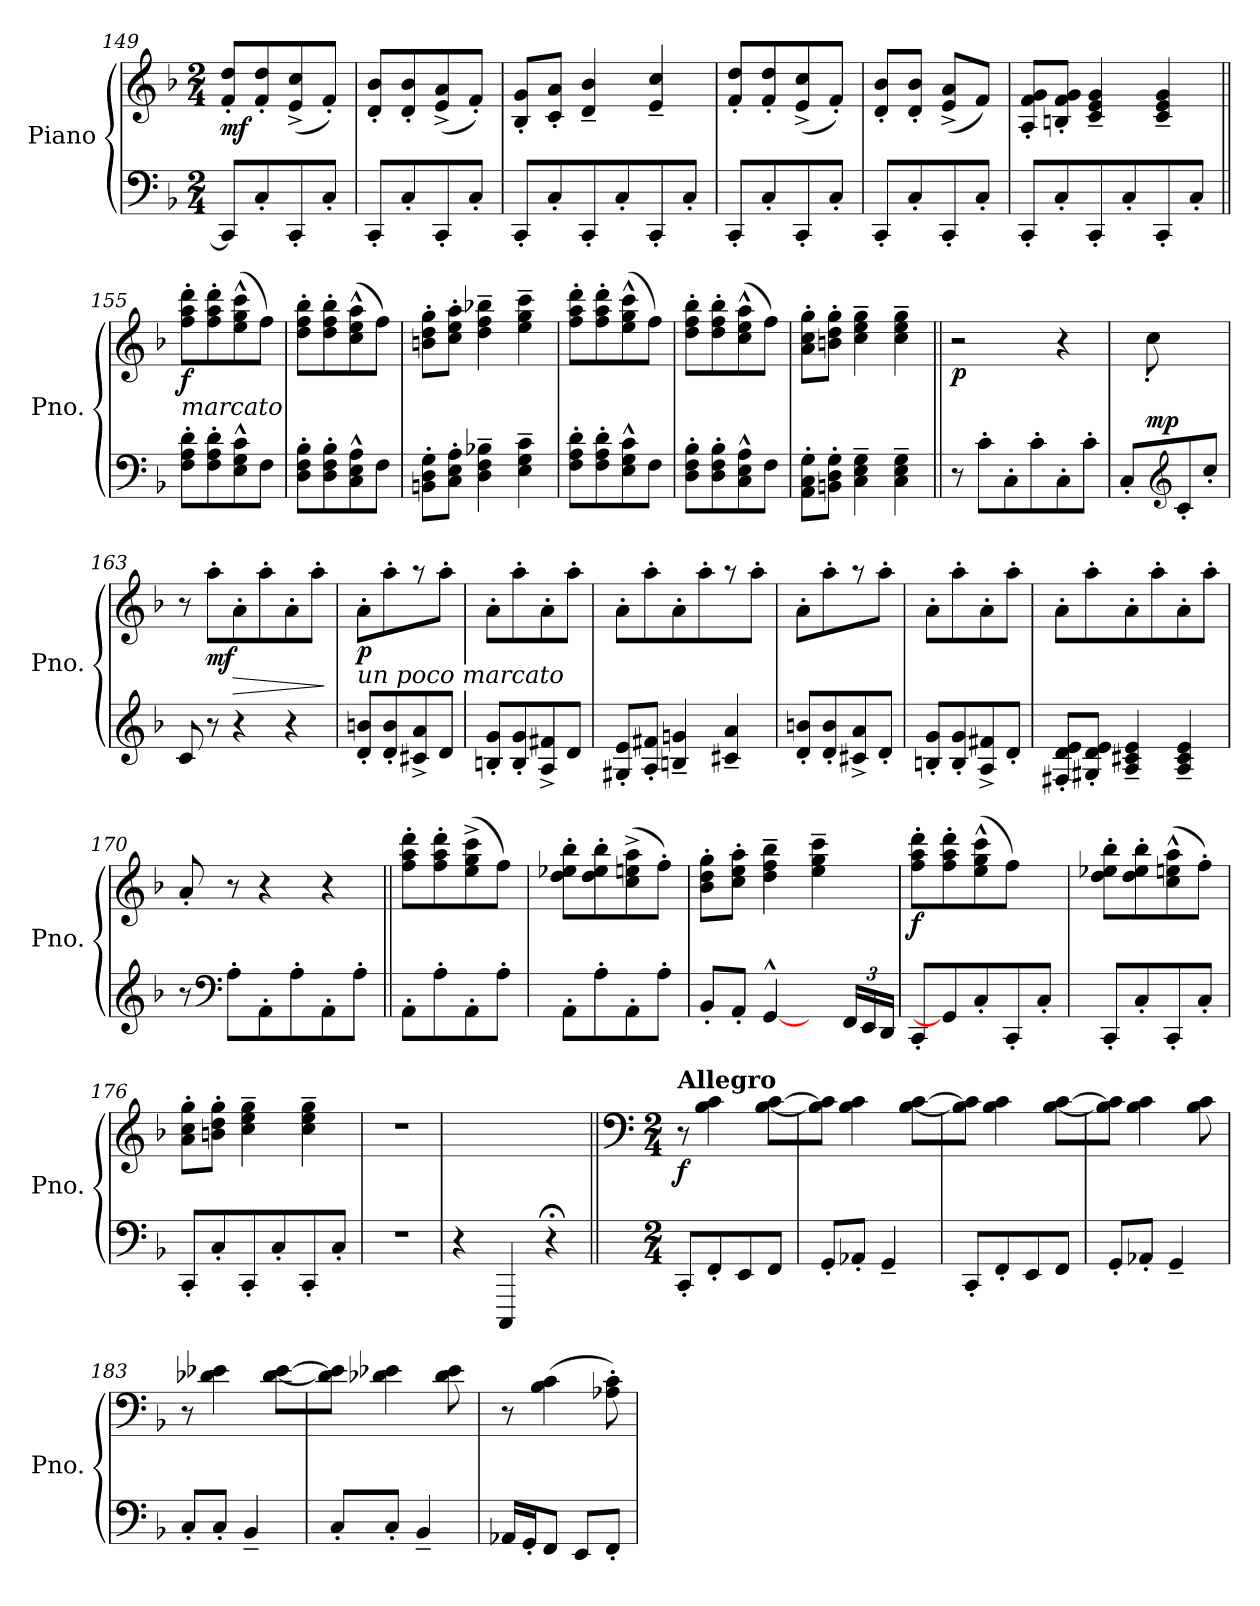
**kern	**kern	**dynam
*part1	*part1	*part1
*staff2	*staff1	*staff1/2
*I"Piano	*	*
*I'Pno.	*	*
*clefF4	*clefG2	*
*k[b-]	*k[b-]	*
*M2/4	*M2/4	*
=149	=149	=149
!	!	!LO:DY:b
8CC/L]	8f/' 8dd/'L	mf
8C'/	8f/' 8dd/'	.
8CC'/	(<8e/^ 8cc/^	.
8C'/J	8f'/J)	.
=150	=150	=150
8CC'/L	8d/' 8b-/'L	.
8C'/	8d/' 8b-/'	.
8CC'/	(<8e/^ 8a/^	.
8C'/J	8f'/J)	.
=151	=151	=151
8CC'/L	8B-/' 8g/'L	.
8C'/	8c/' 8a/'J	.
8CC'/	4d/~ 4b-/~	.
8C'/	.	.
8CC'/	4e/~ 4cc/~	.
8C'/J	.	.
=152	=152	=152
8CC'/L	8f/' 8dd/'L	.
8C'/	8f/' 8dd/'	.
8CC'/	(<8e/^ 8cc/^	.
8C'/J	8f'/J)	.
!!LO:LB:g=z
=153	=153	=153
8CC'/L	8d/' 8b-/'L	.
8C'/	8d/' 8b-/'J	.
8CC'/	(<8e/^ 8a/^L	.
8C'/J	8f/J)	.
=154	=154	=154
8CC'/L	8A/' 8f/' 8g/'L	.
8C'/	8Bn/' 8f/' 8g/'J	.
8CC'/	4c/~ 4e/~ 4g/~	.
8C'/	.	.
8CC'/	4c/~ 4e/~ 4g/~	.
8C'/J	.	.
=155||	=155||	=155||
!	!LO:TX:b:i:t=marcato	!
!	!	!LO:DY:b
8F\' 8A\' 8d\'L	8ff\' 8aa\' 8ddd\'L	f
8F\' 8A\' 8d\'	8ff\' 8aa\' 8ddd\'	.
8E\^^ 8G\^^ 8c\^^	(>8ee\^^ 8gg\^^ 8ccc\^^	.
8F\J	8ff\J)	.
=156	=156	=156
8D\' 8F\' 8B-\'L	8dd\' 8ff\' 8bb-\'L	.
8D\' 8F\' 8B-\'	8dd\' 8ff\' 8bb-\'	.
8C\^^ 8E\^^ 8A\^^	(>8cc\^^ 8ee\^^ 8aa\^^	.
8F\J	8ff\J)	.
=157	=157	=157
8BBn\' 8D\' 8G\'L	8bn\' 8dd\' 8gg\'L	.
8C\' 8E\' 8A\'J	8cc\' 8ee\' 8aa\'J	.
4D\~ 4F\~ 4B-X\~	4dd\~ 4ff\~ 4bb-X\~	.
4E\~ 4G\~ 4c\~	4ee\~ 4gg\~ 4ccc\~	.
=158	=158	=158
8F\' 8A\' 8d\'L	8ff\' 8aa\' 8ddd\'L	.
8F\' 8A\' 8d\'	8ff\' 8aa\' 8ddd\'	.
8E\^^ 8G\^^ 8c\^^	(>8ee\^^ 8gg\^^ 8ccc\^^	.
8F\J	8ff\J)	.
=159	=159	=159
8D\' 8F\' 8B-\'L	8dd\' 8ff\' 8bb-\'L	.
8D\' 8F\' 8B-\'	8dd\' 8ff\' 8bb-\'	.
8C\^^ 8E\^^ 8A\^^	(>8cc\^^ 8ee\^^ 8aa\^^	.
8F\J	8ff\J)	.
!!LO:LB:g=z
=160	=160	=160
8AA\' 8C\' 8G\'L	8a\' 8cc\' 8gg\'L	.
8BBn\' 8D\' 8G\'J	8bn\' 8dd\' 8gg\'J	.
4C\~ 4E\~ 4G\~	4cc\~ 4ee\~ 4gg\~	.
4C\~ 4E\~ 4G\~	4cc\~ 4ee\~ 4gg\~	.
=161||	=161||	=161||
!	!	!LO:DY:b
8r	2r	p
8c'\L	.	.
8C'\	.	.
8c'\	.	.
8C'\	4r	.
8c'\J	.	.
=162	=162	=162
*	*^	*
8C'/	2ryy	8ryy	.
!	!	!	!LO:DY:a=2
8ryy	.	8cc'\L	mp
*clefG2	*	*	*
8c'/	.	4ryy	.
8cc'/J	.	.	.
*	*v	*v	*
=163	=163	=163
8c/	8r	.
!	!	!LO:DY:b
8r	8aa'\L	mf
!	!	!LO:HP:b
4r	8a'\	>
.	8aa'\	.
4r	8a'\	.
.	8aa'\J	.
.	.	]
=164	=164	=164
!	!LO:TX:b:i:t=un poco marcato	!
!	!	!LO:DY:b
8d/' 8bn/'L	8a'\L	p
8d/' 8b/'	8aa'\	.
8c#X/^ 8a/^	8r	.
8d/J	8aa'\J	.
=165	=165	=165
8Bn/' 8g/'L	8a'\L	.
8B/' 8g/'	8aa'\	.
8A/^ 8f#X/^	8a'\	.
8d/J	8aa'\J	.
=166	=166	=166
8G#X/' 8e/'L	8a'\L	.
8A/' 8f#X/'J	8aa'\	.
4Bn/~ 4gn/~	8a'\	.
.	8aa'\	.
4c#X/~ 4a/~	8r	.
.	8aa'\J	.
!!LO:LB:g=z
=167	=167	=167
8d/' 8bn/'L	8a'\L	.
8d/' 8b/'	8aa'\	.
8c#X/^ 8a/^	8r	.
8d'/J	8aa'\J	.
=168	=168	=168
8Bn/' 8g/'L	8a'\L	.
8B/' 8g/'	8aa'\	.
8A/^ 8f#X/^	8a'\	.
8d'/J	8aa'\J	.
=169	=169	=169
8F#X/' 8d/' 8e/'L	8a'\L	.
8G#X/' 8d/' 8e/'J	8aa'\	.
4A/~ 4c#X/~ 4e/~	8a'\	.
.	8aa'\	.
4A/~ 4c#/~ 4e/~	8a'\	.
.	8aa'\J	.
=170	=170	=170
8r	8a'/	.
*clefF4	*	*
8A'\L	8r	.
8AA'\	4r	.
8A'\	.	.
8AA'\	4r	.
8A'\J	.	.
=171||	=171||	=171||
8AA'\L	8ff\' 8aa\' 8ddd\'L	.
8A'\	8ff\' 8aa\' 8ddd\'	.
8AA'\	(>8ee\^ 8gg\^ 8ccc\^	.
8A'\J	8ff\J)	.
=172	=172	=172
8AA'\L	8dd\' 8ee-X\' 8bb-\'L	.
8A'\	8dd\' 8ee-\' 8bb-\'	.
8AA'\	(>8cc\^ 8een\^ 8aa\^	.
8A'\J	8ff'\J)	.
!!LO:LB:g=z
=173	=173	=173
8BB-'/L	8b-\' 8dd\' 8gg\'L	.
8AA'/J	8cc\' 8ee\' 8aa\'J	.
[4GG^^/	4dd\~ 4ff\~ 4bb-\~	.
8ryy	4ee\~ 4gg\~ 4ccc\~	.
*Xbrackettup	*	*
24FF/LL	.	.
24EE/	.	.
24DD/JJ	.	.
=174	=174	=174
!	!	!LO:DY:b
8CC'/L	8ff\' 8aa\' 8ddd\'L	f
8GG/]	8ff\' 8aa\' 8ddd\'	.
8C'/	(>8ee\^^ 8gg\^^ 8ccc\^^	.
8CC'/	8ff\J)	.
8C'/J	8ryy	.
=175	=175	=175
8CC'/L	8dd\' 8ee-X\' 8bb-\'L	.
8C'/	8dd\' 8ee-\' 8bb-\'	.
8CC'/	(>8cc\^^ 8een\^^ 8aa\^^	.
8C'/J	8ff'\J)	.
=176	=176	=176
8CC'/L	8a\' 8cc\' 8gg\'L	.
8C'/	8bn\' 8dd\' 8gg\'J	.
8CC'/	4cc\~ 4ee\~ 4gg\~	.
8C'/	.	.
8CC'/	4cc\~ 4ee\~ 4gg\~	.
8C'/J	.	.
=177	=177	=177
2r	2r	.
=178	=178	=178
4r	2ryy	.
4CCC/	.	.
4r;<	4ryy	.
!!LO:PB:g=z
=179||	=179||	=179||
*	*clefF4	*
*M2/4	*M2/4	*
*	*MM160	*
!	!LO:TX:a:B:t=Allegro	!
!	!	!LO:DY:b
8CC'/L	8r	f
8FF'/	4B-\ 4c\	.
8EE/	.	.
8FF/J	[8B-\ [8c\L	.
=180	=180	=180
8GG'/L	8B-\] 8c\]J	.
8AA-X'/J	4B-\ 4c\	.
4GG~/	.	.
.	[8B-\ [8c\L	.
=181	=181	=181
8CC'/L	8B-\] 8c\]J	.
8FF'/	4B-\ 4c\	.
8EE/	.	.
8FF/J	[8B-\ [8c\L	.
=182	=182	=182
8GG'/L	8B-\] 8c\]J	.
8AA-X'/J	4B-\ 4c\	.
4GG~/	.	.
.	8B-\ 8c\	.
=183	=183	=183
8C'/L	8r	.
8C'/J	4d-X\ 4e-X\	.
4BB-~/	.	.
.	[8d-\ [8e-\L	.
=184	=184	=184
8C'/L	8d-\] 8e-\]J	.
8C'/J	4d-X\ 4e-X\	.
4BB-~/	.	.
.	8d-\ 8e-\	.
!!LO:LB:g=z
=185	=185	=185
16AA-X/LL	8r	.
16GG'/J	.	.
8FF/J	(<4B-\ 4c\	.
8EE/L	.	.
8FF'/J	8A-X\' 8c\')	.
=	=	=
*-	*-	*-
